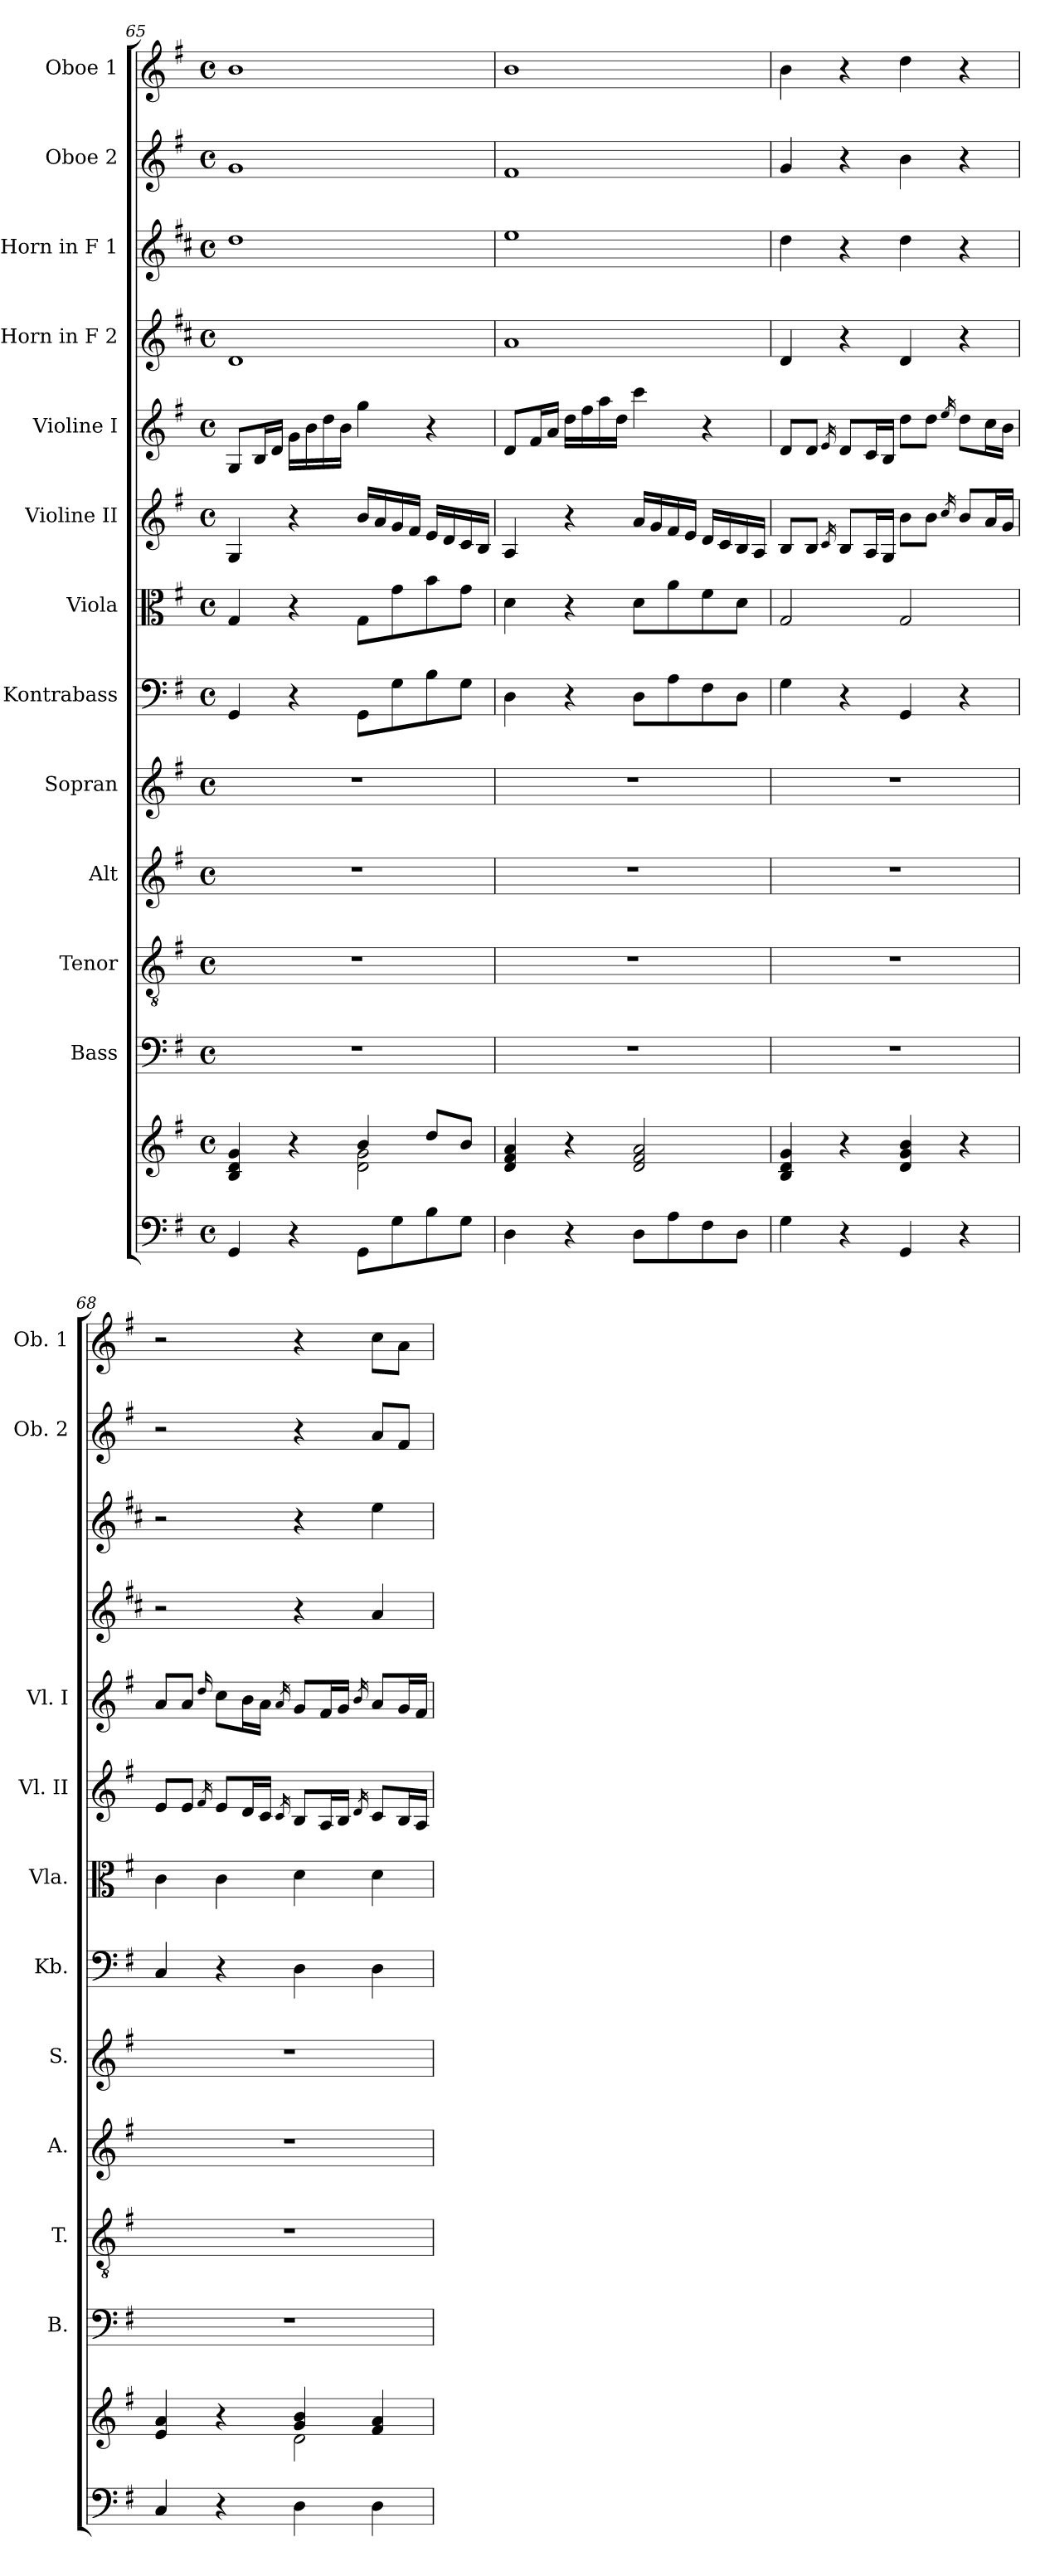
**kern	**kern	**kern	**kern	**kern	**kern	**kern	**kern	**kern	**kern	**kern	**kern	**kern	**kern
*part13	*part13	*part12	*part11	*part10	*part9	*part8	*part7	*part6	*part5	*part4	*part3	*part2	*part1
*staff14	*staff13	*staff12	*staff11	*staff10	*staff9	*staff8	*staff7	*staff6	*staff5	*staff4	*staff3	*staff2	*staff1
*	*	*I"Bass	*I"Tenor	*I"Alt	*I"Sopran	*I"Kontrabass	*I"Viola	*I"Violine II	*I"Violine I	*I"Horn in F 2	*I"Horn in F 1	*I"Oboe 2	*I"Oboe 1
*	*	*I'B.	*I'T.	*I'A.	*I'S.	*I'Kb.	*I'Vla.	*I'Vl. II	*I'Vl. I	*	*	*I'Ob. 2	*I'Ob. 1
*clefF4	*clefG2	*clefF4	*clefGv2	*clefG2	*clefG2	*clefF4	*clefC3	*clefG2	*clefG2	*clefG2	*clefG2	*clefG2	*clefG2
*	*	*	*	*	*	*ITrd7c12	*	*	*	*ITrd4c7	*ITrd4c7	*	*
*k[f#]	*k[f#]	*k[f#]	*k[f#]	*k[f#]	*k[f#]	*k[f#]	*k[f#]	*k[f#]	*k[f#]	*k[f#]	*k[f#]	*k[f#]	*k[f#]
*G:	*G:	*G:	*G:	*G:	*G:	*G:	*G:	*G:	*G:	*G:	*G:	*G:	*G:
*M4/4	*M4/4	*M4/4	*M4/4	*M4/4	*M4/4	*M4/4	*M4/4	*M4/4	*M4/4	*M4/4	*M4/4	*M4/4	*M4/4
*met(c)	*met(c)	*met(c)	*met(c)	*met(c)	*met(c)	*met(c)	*met(c)	*met(c)	*met(c)	*met(c)	*met(c)	*met(c)	*met(c)
=65	=65	=65	=65	=65	=65	=65	=65	=65	=65	=65	=65	=65	=65
*	*^	*	*	*	*	*	*	*	*	*	*	*	*
4GG/	4B/ 4d/ 4g/	2ryy	1r	1r	1r	1r	4GGG/	4G/	4G/	8G/L	1G	1g	1g	1b
.	.	.	.	.	.	.	.	.	.	16B/L	.	.	.	.
.	.	.	.	.	.	.	.	.	.	16d/JJ	.	.	.	.
4r	4r	.	.	.	.	.	4r	4r	4r	16g\LL	.	.	.	.
.	.	.	.	.	.	.	.	.	.	16b\	.	.	.	.
.	.	.	.	.	.	.	.	.	.	16dd\	.	.	.	.
.	.	.	.	.	.	.	.	.	.	16b\JJ	.	.	.	.
8GG\L	4b/	2d\ 2g\	.	.	.	.	8GGG\L	8G\L	16b/LL	4gg\	.	.	.	.
.	.	.	.	.	.	.	.	.	16a/	.	.	.	.	.
8G\	.	.	.	.	.	.	8GG\	8g\	16g/	.	.	.	.	.
.	.	.	.	.	.	.	.	.	16f#/JJ	.	.	.	.	.
8B\	8dd/L	.	.	.	.	.	8BB\	8b\	16e/LL	4r	.	.	.	.
.	.	.	.	.	.	.	.	.	16d/	.	.	.	.	.
8G\J	8b/J	.	.	.	.	.	8GG\J	8g\J	16c/	.	.	.	.	.
.	.	.	.	.	.	.	.	.	16B/JJ	.	.	.	.	.
*	*v	*v	*	*	*	*	*	*	*	*	*	*	*	*
=66	=66	=66	=66	=66	=66	=66	=66	=66	=66	=66	=66	=66	=66
4D\	4d/ 4f#/ 4a/	1r	1r	1r	1r	4DD\	4d\	4A/	8d/L	1d	1a	1f#	1b
.	.	.	.	.	.	.	.	.	16f#/L	.	.	.	.
.	.	.	.	.	.	.	.	.	16a/JJ	.	.	.	.
4r	4r	.	.	.	.	4r	4r	4r	16dd\LL	.	.	.	.
.	.	.	.	.	.	.	.	.	16ff#\	.	.	.	.
.	.	.	.	.	.	.	.	.	16aa\	.	.	.	.
.	.	.	.	.	.	.	.	.	16dd\JJ	.	.	.	.
8D\L	2d/ 2f#/ 2a/	.	.	.	.	8DD\L	8d\L	16a/LL	4ccc\	.	.	.	.
.	.	.	.	.	.	.	.	16g/	.	.	.	.	.
8A\	.	.	.	.	.	8AA\	8a\	16f#/	.	.	.	.	.
.	.	.	.	.	.	.	.	16e/JJ	.	.	.	.	.
8F#\	.	.	.	.	.	8FF#\	8f#\	16d/LL	4r	.	.	.	.
.	.	.	.	.	.	.	.	16c/	.	.	.	.	.
8D\J	.	.	.	.	.	8DD\J	8d\J	16B/	.	.	.	.	.
.	.	.	.	.	.	.	.	16A/JJ	.	.	.	.	.
!!LO:PB:g=z
=67	=67	=67	=67	=67	=67	=67	=67	=67	=67	=67	=67	=67	=67
4G\	4B/ 4d/ 4g/	1r	1r	1r	1r	4GG\	2G/	8B/L	8d/L	4G/	4g\	4g/	4b\
.	.	.	.	.	.	.	.	8B/J	8d/J	.	.	.	.
.	.	.	.	.	.	.	.	16qc/	16qe/	.	.	.	.
4r	4r	.	.	.	.	4r	.	8B/L	8d/L	4r	4r	4r	4r
.	.	.	.	.	.	.	.	16A/L	16c/L	.	.	.	.
.	.	.	.	.	.	.	.	16G/JJ	16B/JJ	.	.	.	.
4GG/	4d/ 4g/ 4b/	.	.	.	.	4GGG/	2G/	8b\L	8dd\L	4G/	4g\	4b\	4dd\
.	.	.	.	.	.	.	.	8b\J	8dd\J	.	.	.	.
.	.	.	.	.	.	.	.	16qcc/	16qee/	.	.	.	.
4r	4r	.	.	.	.	4r	.	8b/L	8dd\L	4r	4r	4r	4r
.	.	.	.	.	.	.	.	16a/L	16cc\L	.	.	.	.
.	.	.	.	.	.	.	.	16g/JJ	16b\JJ	.	.	.	.
=68	=68	=68	=68	=68	=68	=68	=68	=68	=68	=68	=68	=68	=68
*	*^	*	*	*	*	*	*	*	*	*	*	*	*
4C/	4e/ 4a/	2ryy	1r	1r	1r	1r	4CC/	4c\	8e/L	8a/L	2r	2r	2r	2r
.	.	.	.	.	.	.	.	.	8e/J	8a/J	.	.	.	.
.	.	.	.	.	.	.	.	.	16qf#/	16qqdd/	.	.	.	.
4r	4r	.	.	.	.	.	4r	4c\	8e/L	8cc\L	.	.	.	.
.	.	.	.	.	.	.	.	.	16d/L	16b\L	.	.	.	.
.	.	.	.	.	.	.	.	.	16c/JJ	16a\JJ	.	.	.	.
.	.	.	.	.	.	.	.	.	16qc/	16qa/	.	.	.	.
4D\	4g/ 4b/	2d\	.	.	.	.	4DD\	4d\	8B/L	8g/L	4r	4r	4r	4r
.	.	.	.	.	.	.	.	.	16A/L	16f#/L	.	.	.	.
.	.	.	.	.	.	.	.	.	16B/JJ	16g/JJ	.	.	.	.
.	.	.	.	.	.	.	.	.	16qd/	16qb/	.	.	.	.
4D\	4f#/ 4a/	.	.	.	.	.	4DD\	4d\	8c/L	8a/L	4d/	4a\	8a/L	8cc\L
.	.	.	.	.	.	.	.	.	16B/L	16g/L	.	.	8f#/J	8a\J
.	.	.	.	.	.	.	.	.	16A/JJ	16f#/JJ	.	.	.	.
*	*v	*v	*	*	*	*	*	*	*	*	*	*	*	*
=	=	=	=	=	=	=	=	=	=	=	=	=	=
*-	*-	*-	*-	*-	*-	*-	*-	*-	*-	*-	*-	*-	*-
